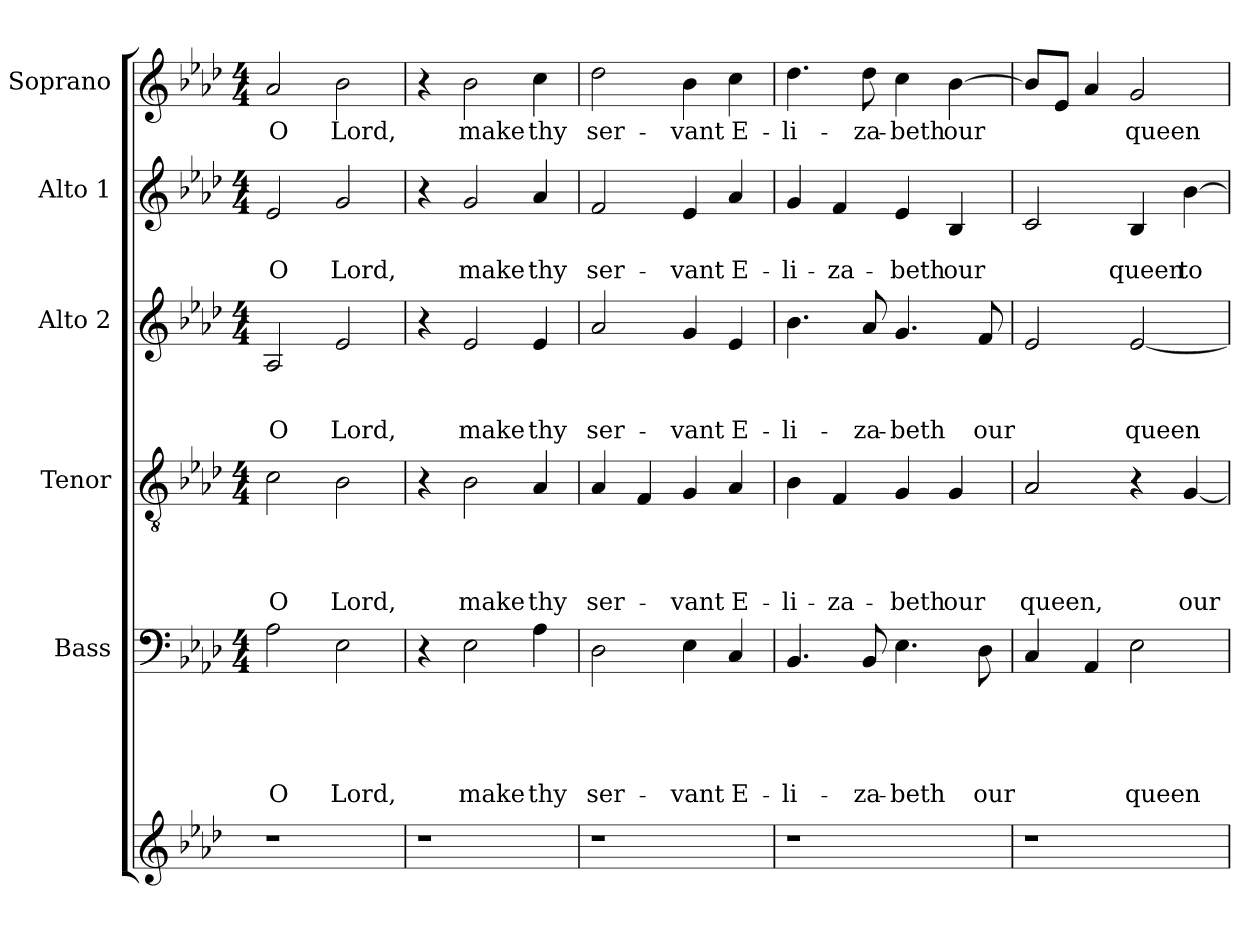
**kern	**kern	**text	**text	**text	**text	**text	**kern	**text	**text	**text	**text	**kern	**text	**text	**text	**kern	**text	**text	**kern	**text
*part6	*part5	*part5	*part5	*part5	*part5	*part5	*part4	*part4	*part4	*part4	*part4	*part3	*part3	*part3	*part3	*part2	*part2	*part2	*part1	*part1
*staff6	*staff5	*staff5	*staff5	*staff5	*staff5	*staff5	*staff4	*staff4	*staff4	*staff4	*staff4	*staff3	*staff3	*staff3	*staff3	*staff2	*staff2	*staff2	*staff1	*staff1
*	*I"Bass	*	*	*	*	*	*I"Tenor	*	*	*	*	*I"Alto 2	*	*	*	*I"Alto 1	*	*	*I"Soprano	*
*clefG2	*clefF4	*	*	*	*	*	*clefGv2	*	*	*	*	*clefG2	*	*	*	*clefG2	*	*	*clefG2	*
*k[b-e-a-d-]	*k[b-e-a-d-]	*	*	*	*	*	*k[b-e-a-d-]	*	*	*	*	*k[b-e-a-d-]	*	*	*	*k[b-e-a-d-]	*	*	*k[b-e-a-d-]	*
*A-:	*A-:	*	*	*	*	*	*A-:	*	*	*	*	*A-:	*	*	*	*A-:	*	*	*A-:	*
*	*M4/4	*	*	*	*	*	*M4/4	*	*	*	*	*M4/4	*	*	*	*M4/4	*	*	*M4/4	*
=1	=1	=1	=1	=1	=1	=1	=1	=1	=1	=1	=1	=1	=1	=1	=1	=1	=1	=1	=1	=1
!	!	!	!	!	!	!LO:LY:b	!	!	!	!	!LO:LY:b	!	!	!	!LO:LY:b	!	!	!LO:LY:b	!	!LO:LY:b
1r	2A-\	.	.	.	.	O	2c\	.	.	.	O	2A-/	.	.	O	2e-/	.	O	2a-/	O
!	!	!	!	!	!	!LO:LY:b	!	!	!	!	!LO:LY:b	!	!	!	!LO:LY:b	!	!	!LO:LY:b	!	!LO:LY:b
.	2E-\	.	.	.	.	Lord,	2B-\	.	.	.	Lord,	2e-/	.	.	Lord,	2g/	.	Lord,	2b-\	Lord,
=2	=2	=2	=2	=2	=2	=2	=2	=2	=2	=2	=2	=2	=2	=2	=2	=2	=2	=2	=2	=2
1r	4r	.	.	.	.	.	4r	.	.	.	.	4r	.	.	.	4r	.	.	4r	.
!	!	!	!	!	!	!LO:LY:b	!	!	!	!	!LO:LY:b	!	!	!	!LO:LY:b	!	!	!LO:LY:b	!	!LO:LY:b
.	2E-\	.	.	.	.	make	2B-\	.	.	.	make	2e-/	.	.	make	2g/	.	make	2b-\	make
!	!	!	!	!	!	!LO:LY:b	!	!	!	!	!LO:LY:b	!	!	!	!LO:LY:b	!	!	!LO:LY:b	!	!LO:LY:b
.	4A-\	.	.	.	.	thy	4A-/	.	.	.	thy	4e-/	.	.	thy	4a-/	.	thy	4cc\	thy
=3	=3	=3	=3	=3	=3	=3	=3	=3	=3	=3	=3	=3	=3	=3	=3	=3	=3	=3	=3	=3
!	!	!	!	!	!	!LO:LY:b	!	!	!	!	!LO:LY:b	!	!	!	!LO:LY:b	!	!	!LO:LY:b	!	!LO:LY:b
1r	2D-\	.	.	.	.	ser-	4A-/	.	.	.	ser-	2a-/	.	.	ser-	2f/	.	ser-	2dd-\	ser-
.	.	.	.	.	.	.	4F/	.	.	.	.	.	.	.	.	.	.	.	.	.
!	!	!	!	!	!	!LO:LY:b	!	!	!	!	!LO:LY:b	!	!	!	!LO:LY:b	!	!	!LO:LY:b	!	!LO:LY:b
.	4E-\	.	.	.	.	-vant	4G/	.	.	.	-vant	4g/	.	.	-vant	4e-/	.	-vant	4b-\	-vant
!	!	!	!	!	!	!LO:LY:b	!	!	!	!	!LO:LY:b	!	!	!	!LO:LY:b	!	!	!LO:LY:b	!	!LO:LY:b
.	4C/	.	.	.	.	E-	4A-/	.	.	.	E-	4e-/	.	.	E-	4a-/	.	E-	4cc\	E-
=4	=4	=4	=4	=4	=4	=4	=4	=4	=4	=4	=4	=4	=4	=4	=4	=4	=4	=4	=4	=4
!	!	!	!	!	!	!LO:LY:b	!	!	!	!	!LO:LY:b	!	!	!	!LO:LY:b	!	!	!LO:LY:b	!	!LO:LY:b
1r	4.BB-/	.	.	.	.	-li-	4B-\	.	.	.	-li-	4.b-\	.	.	-li-	4g/	.	-li-	4.dd-\	-li-
!	!	!	!	!	!	!	!	!	!	!	!LO:LY:b	!	!	!	!	!	!	!LO:LY:b	!	!
.	.	.	.	.	.	.	4F/	.	.	.	-za-	.	.	.	.	4f/	.	-za-	.	.
!	!	!	!	!	!	!LO:LY:b	!	!	!	!	!	!	!	!	!LO:LY:b	!	!	!	!	!LO:LY:b
.	8BB-/	.	.	.	.	-za-	.	.	.	.	.	8a-/	.	.	-za-	.	.	.	8dd-\	-za-
!	!	!	!	!	!	!LO:LY:b	!	!	!	!	!LO:LY:b	!	!	!	!LO:LY:b	!	!	!LO:LY:b	!	!LO:LY:b
.	4.E-\	.	.	.	.	-beth	4G/	.	.	.	-beth	4.g/	.	.	-beth	4e-/	.	-beth	4cc\	-beth
!	!	!	!	!	!	!	!	!	!	!	!LO:LY:b	!	!	!	!	!	!	!LO:LY:b	!	!LO:LY:b
.	.	.	.	.	.	.	4G/	.	.	.	our	.	.	.	.	4B-/	.	our	[>4b-\	our
!	!	!	!	!	!	!LO:LY:b	!	!	!	!	!	!	!	!	!LO:LY:b	!	!	!	!	!
.	8D-\	.	.	.	.	our	.	.	.	.	.	8f/	.	.	our	.	.	.	.	.
=5	=5	=5	=5	=5	=5	=5	=5	=5	=5	=5	=5	=5	=5	=5	=5	=5	=5	=5	=5	=5
!	!	!	!	!	!	!	!	!	!	!	!LO:LY:b	!	!	!	!	!	!	!	!	!
1r	4C/	.	.	.	.	.	2A-/	.	.	.	queen,	2e-/	.	.	.	2c/	.	.	8b-/L]	.
.	.	.	.	.	.	.	.	.	.	.	.	.	.	.	.	.	.	.	8e-/J	.
.	4AA-/	.	.	.	.	.	.	.	.	.	.	.	.	.	.	.	.	.	4a-/	.
!	!	!	!	!	!	!LO:LY:b	!	!	!	!	!	!	!	!	!LO:LY:b	!	!	!LO:LY:b	!	!LO:LY:b
.	2E-\	.	.	.	.	queen	4r	.	.	.	.	[<2e-/	.	.	queen	4B-/	.	queen	2g/	queen
!	!	!	!	!	!	!	!	!	!	!	!LO:LY:b	!	!	!	!	!	!	!LO:LY:b	!	!
.	.	.	.	.	.	.	[<4G/	.	.	.	our	.	.	.	.	[<4b-\	.	to	.	.
=	=	=	=	=	=	=	=	=	=	=	=	=	=	=	=	=	=	=	=	=
*-	*-	*-	*-	*-	*-	*-	*-	*-	*-	*-	*-	*-	*-	*-	*-	*-	*-	*-	*-	*-
